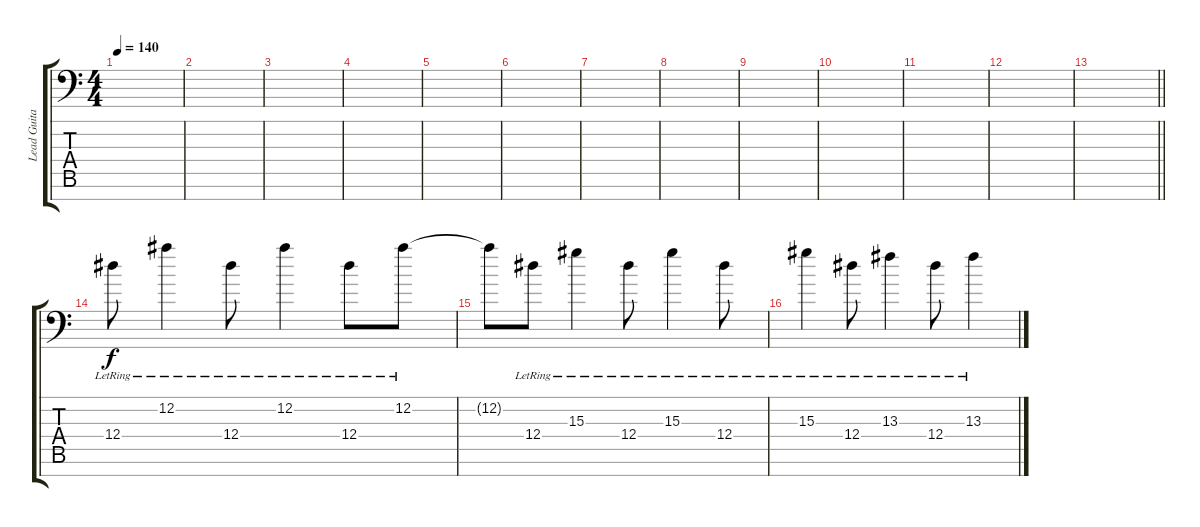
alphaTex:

\track ("Lead Guitar #1" "Lead Guita") {instrument electricguitarjazz}
\staff {score tabs}
\tuning (Eb4 Bb3 F3 Eb3 Bb2 F2 Ab1) {hide}
\ts (4 4)
\tempo 140
\clef f4
\ks c
|
|
|
|
|
|
|
|
|
|
|
|
\barLineRight lightlight
|
\section ("" "")
12.4{lr}.8{volume 2 instrument electricguitarclean} 12.2{lr}.4 12.4{lr}.8 12.2{lr}.4 12.4{lr}.8 12.2{lr}.8 |
12.2{t}.8 12.4{lr}.8 15.3{lr}.4 12.4{lr}.8 15.3{lr}.4 12.4{lr}.8 |
15.3{lr}.4{volume 5} 12.4{lr}.8 13.3{lr}.4 12.4{lr}.8 13.3{lr}.4
